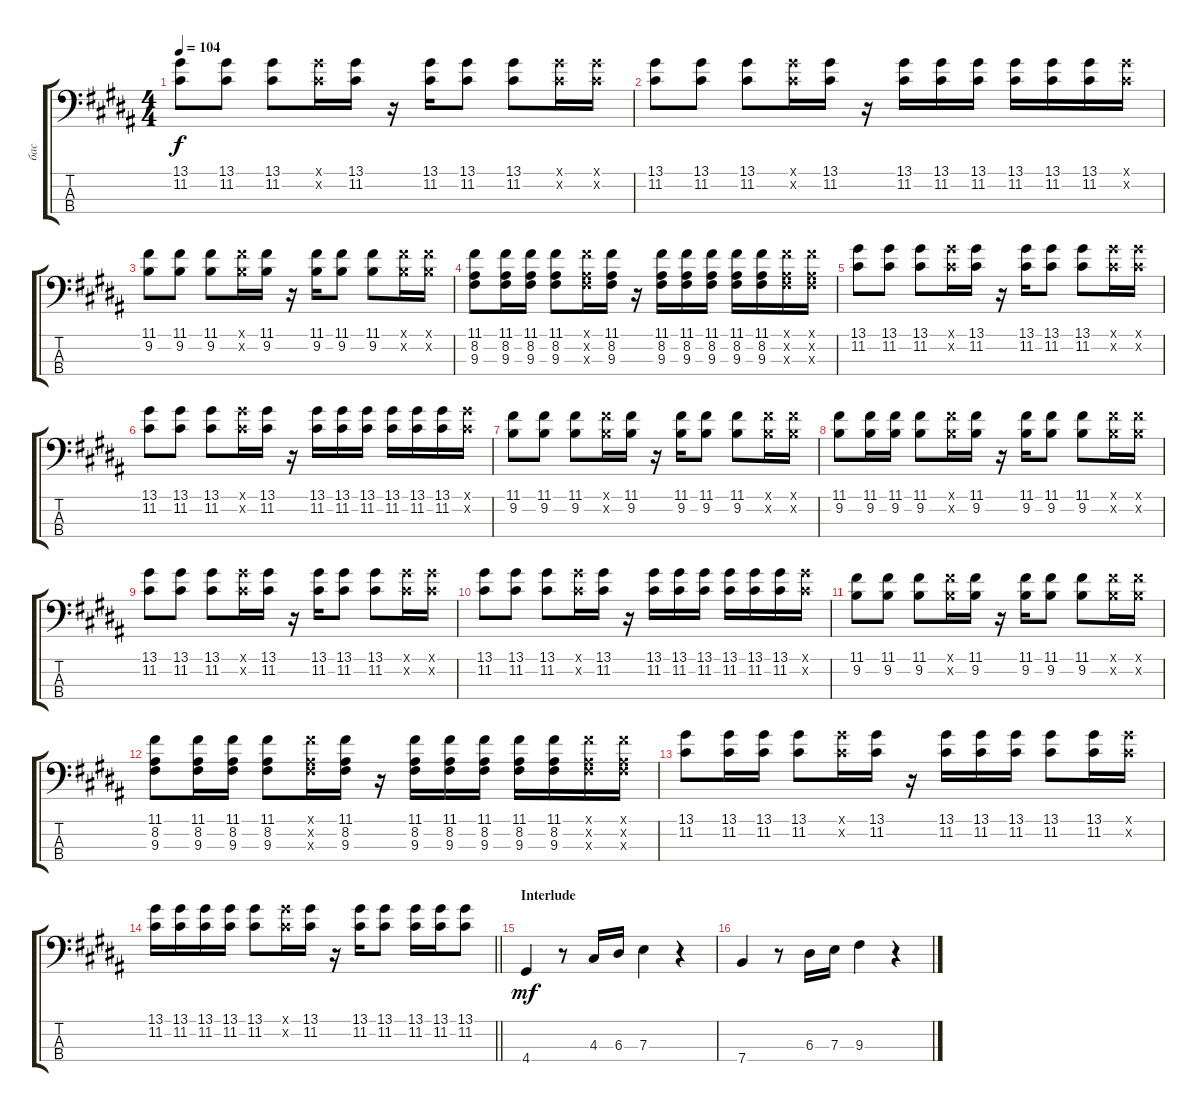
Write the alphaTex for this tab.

\track ("бас" "бас") {instrument electricbassfinger}
\staff {score tabs}
\tuning (G2 D2 A1 E1) {hide}
\ts (4 4)
\tempo 104
\clef f4
\ks b
(13.1 11.2).8{dy f} (13.1 11.2).8 (13.1 11.2).8 (13.1{x} 11.2{x}).16 (13.1 11.2).16 r.16 (13.1 11.2).16 (13.1 11.2).8 (13.1 11.2).8 (13.1{x} 11.2{x}).16 (13.1{x} 11.2{x}).16 |
(13.1 11.2).8 (13.1 11.2).8 (13.1 11.2).8 (13.1{x} 11.2{x}).16 (13.1 11.2).16 r.16 (13.1 11.2).16 (13.1 11.2).16 (13.1 11.2).16 (13.1 11.2).16 (13.1 11.2).16 (13.1 11.2).16 (13.1{x} 11.2{x}).16 |
(11.1 9.2).8 (11.1 9.2).8 (11.1 9.2).8 (11.1{x} 9.2{x}).16 (11.1 9.2).16 r.16 (11.1 9.2).16 (11.1 9.2).8 (11.1 9.2).8 (11.1{x} 9.2{x}).16 (11.1{x} 9.2{x}).16 |
(11.1 8.2 9.3).8 (11.1 8.2 9.3).16 (11.1 8.2 9.3).16 (11.1 8.2 9.3).8 (11.1{x} 8.2{x} 9.3{x}).16 (11.1 8.2 9.3).16 r.16 (11.1 8.2 9.3).16 (11.1 8.2 9.3).16 (11.1 8.2 9.3).16 (11.1 8.2 9.3).16 (11.1 8.2 9.3).16 (11.1{x} 8.2{x} 9.3{x}).16 (11.1{x} 8.2{x} 9.3{x}).16 |
(13.1 11.2).8 (13.1 11.2).8 (13.1 11.2).8 (13.1{x} 11.2{x}).16 (13.1 11.2).16 r.16 (13.1 11.2).16 (13.1 11.2).8 (13.1 11.2).8 (13.1{x} 11.2{x}).16 (13.1{x} 11.2{x}).16 |
(13.1 11.2).8 (13.1 11.2).8 (13.1 11.2).8 (13.1{x} 11.2{x}).16 (13.1 11.2).16 r.16 (13.1 11.2).16 (13.1 11.2).16 (13.1 11.2).16 (13.1 11.2).16 (13.1 11.2).16 (13.1 11.2).16 (13.1{x} 11.2{x}).16 |
(11.1 9.2).8 (11.1 9.2).8 (11.1 9.2).8 (11.1{x} 9.2{x}).16 (11.1 9.2).16 r.16 (11.1 9.2).16 (11.1 9.2).8 (11.1 9.2).8 (11.1{x} 9.2{x}).16 (11.1{x} 9.2{x}).16 |
(11.1 9.2).8 (11.1 9.2).16 (11.1 9.2).16 (11.1 9.2).8 (11.1{x} 9.2{x}).16 (11.1 9.2).16 r.16 (11.1 9.2).16 (11.1 9.2).8 (11.1 9.2).8 (11.1{x} 9.2{x}).16 (11.1{x} 9.2{x}).16 |
(13.1 11.2).8 (13.1 11.2).8 (13.1 11.2).8 (13.1{x} 11.2{x}).16 (13.1 11.2).16 r.16 (13.1 11.2).16 (13.1 11.2).8 (13.1 11.2).8 (13.1{x} 11.2{x}).16 (13.1{x} 11.2{x}).16 |
(13.1 11.2).8 (13.1 11.2).8 (13.1 11.2).8 (13.1{x} 11.2{x}).16 (13.1 11.2).16 r.16 (13.1 11.2).16 (13.1 11.2).16 (13.1 11.2).16 (13.1 11.2).16 (13.1 11.2).16 (13.1 11.2).16 (13.1{x} 11.2{x}).16 |
(11.1 9.2).8 (11.1 9.2).8 (11.1 9.2).8 (11.1{x} 9.2{x}).16 (11.1 9.2).16 r.16 (11.1 9.2).16 (11.1 9.2).8 (11.1 9.2).8 (11.1{x} 9.2{x}).16 (11.1{x} 9.2{x}).16 |
(11.1 8.2 9.3).8 (11.1 8.2 9.3).16 (11.1 8.2 9.3).16 (11.1 8.2 9.3).8 (11.1{x} 8.2{x} 9.3{x}).16 (11.1 8.2 9.3).16 r.16 (11.1 8.2 9.3).16 (11.1 8.2 9.3).16 (11.1 8.2 9.3).16 (11.1 8.2 9.3).16 (11.1 8.2 9.3).16 (11.1{x} 8.2{x} 9.3{x}).16 (11.1{x} 8.2{x} 9.3{x}).16 |
(13.1 11.2).8 (13.1 11.2).16 (13.1 11.2).16 (13.1 11.2).8 (13.1{x} 11.2{x}).16 (13.1 11.2).16 r.16 (13.1 11.2).16 (13.1 11.2).16 (13.1 11.2).16 (13.1 11.2).8 (13.1 11.2).16 (13.1{x} 11.2{x}).16 |
\barLineRight lightlight
(13.1 11.2).16 (13.1 11.2).16 (13.1 11.2).16 (13.1 11.2).16 (13.1 11.2).8 (13.1{x} 11.2{x}).16 (13.1 11.2).16 r.16 (13.1 11.2).16 (13.1 11.2).8 (13.1 11.2).16 (13.1 11.2).16 (13.1 11.2).8 |
\section ("" "Interlude")
4.4.4{dy mf} r.8 4.3.16 6.3.16 7.3.4 r.4 |
7.4.4 r.8 6.3.16 7.3.16 9.3.4 r.4
